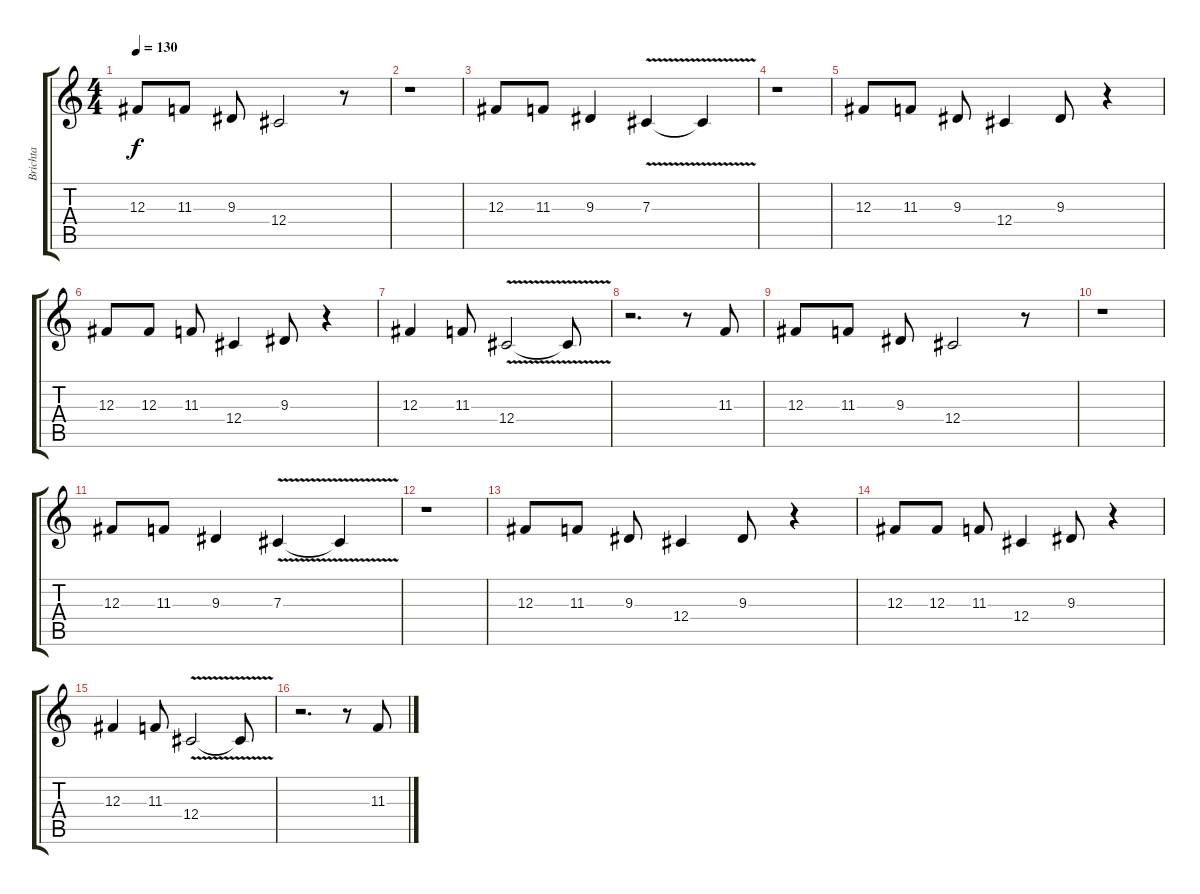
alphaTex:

\track ("Brichta" "Brichta") {instrument lead6voice}
\staff {score tabs}
\tuning (Eb4 Bb3 Gb3 Db3 Ab2 Eb2) {hide}
\ts (4 4)
\tempo 130
\clef g2
\ks c
12.3.8{dy f} 11.3.8 9.3.8 12.4.2 r.8 |
r.1 |
12.3.8 11.3.8 9.3.4 7.3{v}.4 7.3{t}.4 |
r.1 |
12.3.8 11.3.8 9.3.8 12.4.4 9.3.8 r.4 |
12.3.8 12.3.8 11.3.8 12.4.4 9.3.8 r.4 |
12.3.4 11.3.8 12.4{v}.2 12.4{t}.8 |
r.2{d} r.8 11.3.8 |
12.3.8 11.3.8 9.3.8 12.4.2 r.8 |
r.1 |
12.3.8 11.3.8 9.3.4 7.3{v}.4 7.3{t}.4 |
r.1 |
12.3.8 11.3.8 9.3.8 12.4.4 9.3.8 r.4 |
12.3.8 12.3.8 11.3.8 12.4.4 9.3.8 r.4 |
12.3.4 11.3.8 12.4{v}.2 12.4{t}.8 |
r.2{d} r.8 11.3.8
